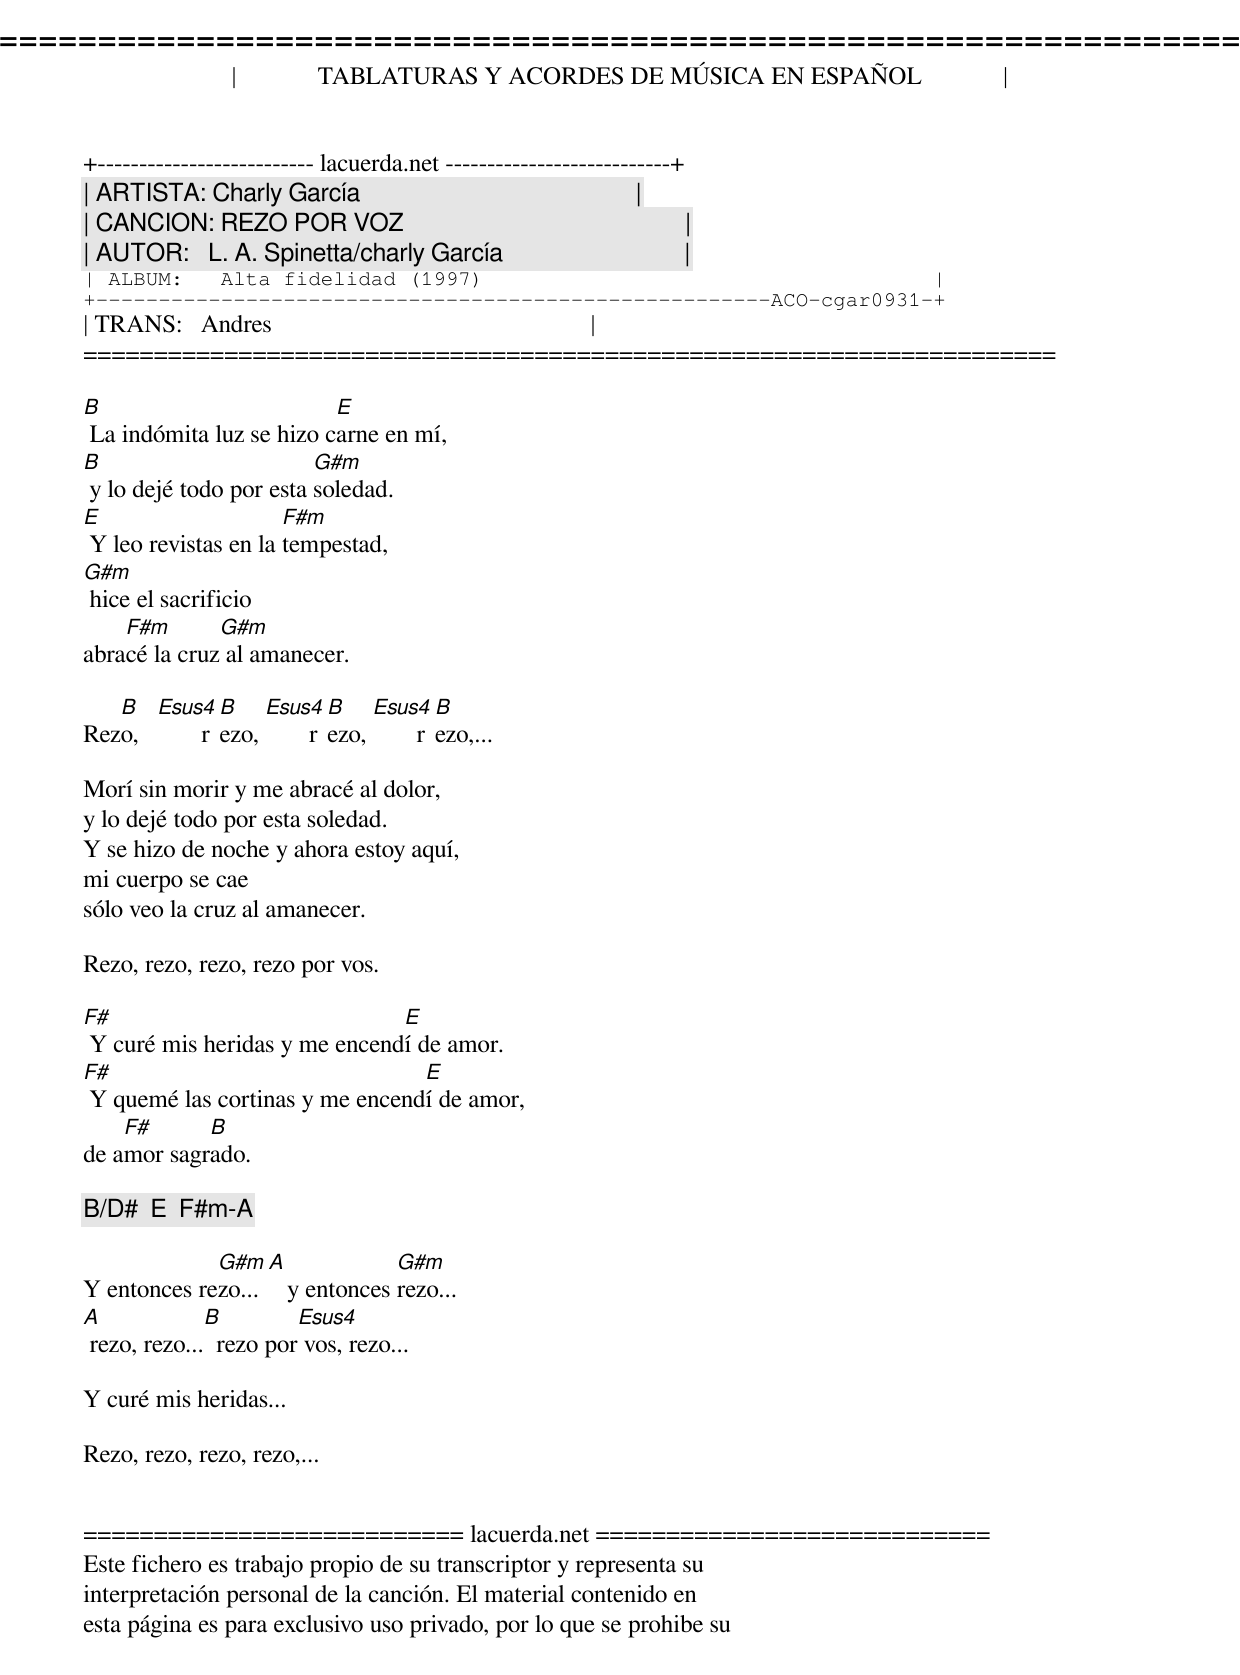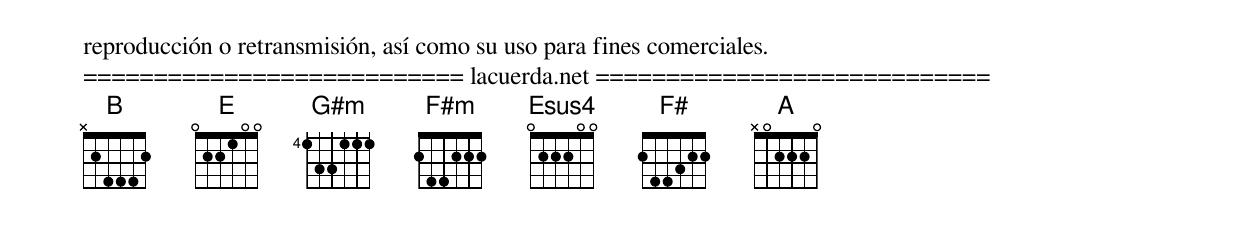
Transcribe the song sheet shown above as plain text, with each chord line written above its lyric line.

=====================================================================
|             TABLATURAS Y ACORDES DE MÚSICA EN ESPAÑOL             |
+-------------------------- lacuerda.net ---------------------------+
| ARTISTA: Charly García                                            |
| CANCION: REZO POR VOZ                                             |
| AUTOR:   L. A. Spinetta/charly García                             |
| ALBUM:   Alta fidelidad (1997)                                    |
+------------------------------------------------------ACO-cgar0931-+
| TRANS:   Andres                                                   |
=====================================================================

B                         E
 La indómita luz se hizo carne en mí,
B                        G#m
 y lo dejé todo por esta soledad.
E                     F#m
 Y leo revistas en la tempestad,
G#m
 hice el sacrificio
    F#m       G#m
abracé la cruz al amanecer.

   B    Esus4   B    Esus4   B    Esus4   B
Rezo,          rezo,        rezo,        rezo,...

Morí sin morir y me abracé al dolor,
y lo dejé todo por esta soledad.
Y se hizo de noche y ahora estoy aquí,
mi cuerpo se cae
sólo veo la cruz al amanecer.

Rezo, rezo, rezo, rezo por vos.

F#                             E
 Y curé mis heridas y me encendí de amor.
F#                               E
 Y quemé las cortinas y me encendí de amor,
    F#      B
de amor sagrado.

[B/D#  E  F#m-A]

             G#m  A             G#m
Y entonces rezo...   y entonces rezo...
A             B         Esus4
 rezo, rezo...  rezo por vos, rezo...

Y curé mis heridas...

Rezo, rezo, rezo, rezo,...


=========================== lacuerda.net ============================
Este fichero es trabajo propio de su transcriptor y representa su
interpretación personal de la canción. El material contenido en
esta página es para exclusivo uso privado, por lo que se prohibe su
reproducción o retransmisión, así como su uso para fines comerciales.
=========================== lacuerda.net ============================
